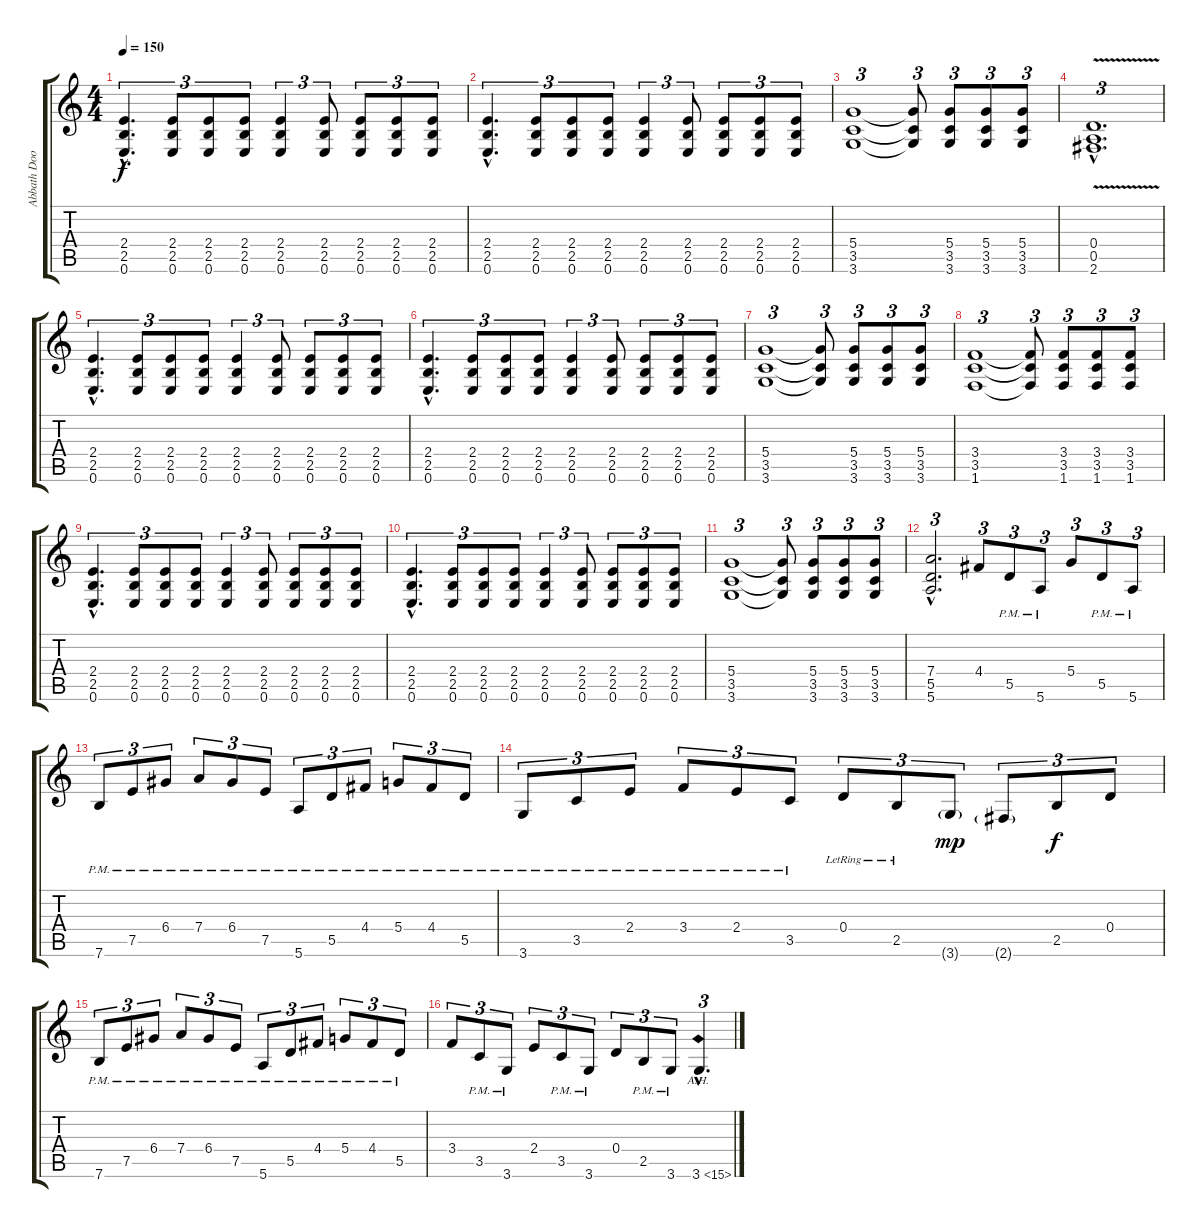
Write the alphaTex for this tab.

\track ("Abbath Doom Occulta (Guitar)" "Abbath Doo") {instrument distortionguitar}
\staff {score tabs}
\tuning (E4 B3 G3 D3 A2 E2) {hide}
\ts (4 4)
\tempo 150
\clef g2
\ks c
(2.4{hac} 2.5{hac} 0.6{hac}).4{d tu (3 2) dy f} (2.4 2.5 0.6).8{tu (3 2)} (2.4 2.5 0.6).8{tu (3 2)} (2.4 2.5 0.6).8{tu (3 2)} (2.4 2.5 0.6).4{tu (3 2)} (2.4 2.5 0.6).8{tu (3 2)} (2.4 2.5 0.6).8{tu (3 2)} (2.4 2.5 0.6).8{tu (3 2)} (2.4 2.5 0.6).8{tu (3 2)} |
(2.4{hac} 2.5{hac} 0.6{hac}).4{d tu (3 2)} (2.4 2.5 0.6).8{tu (3 2)} (2.4 2.5 0.6).8{tu (3 2)} (2.4 2.5 0.6).8{tu (3 2)} (2.4 2.5 0.6).4{tu (3 2)} (2.4 2.5 0.6).8{tu (3 2)} (2.4 2.5 0.6).8{tu (3 2)} (2.4 2.5 0.6).8{tu (3 2)} (2.4 2.5 0.6).8{tu (3 2)} |
(5.4 3.5 3.6).1{tu (3 2)} (5.4{t} 3.5{t} 3.6{t}).8{tu (3 2)} (5.4 3.5 3.6).8{tu (3 2)} (5.4 3.5 3.6).8{tu (3 2)} (5.4 3.5 3.6).8{tu (3 2)} |
(0.4{hac} 0.5{hac} 2.6{v hac}).1{d tu (3 2)} |
(2.4{hac} 2.5{hac} 0.6{hac}).4{d tu (3 2)} (2.4 2.5 0.6).8{tu (3 2)} (2.4 2.5 0.6).8{tu (3 2)} (2.4 2.5 0.6).8{tu (3 2)} (2.4 2.5 0.6).4{tu (3 2)} (2.4 2.5 0.6).8{tu (3 2)} (2.4 2.5 0.6).8{tu (3 2)} (2.4 2.5 0.6).8{tu (3 2)} (2.4 2.5 0.6).8{tu (3 2)} |
(2.4{hac} 2.5{hac} 0.6{hac}).4{d tu (3 2)} (2.4 2.5 0.6).8{tu (3 2)} (2.4 2.5 0.6).8{tu (3 2)} (2.4 2.5 0.6).8{tu (3 2)} (2.4 2.5 0.6).4{tu (3 2)} (2.4 2.5 0.6).8{tu (3 2)} (2.4 2.5 0.6).8{tu (3 2)} (2.4 2.5 0.6).8{tu (3 2)} (2.4 2.5 0.6).8{tu (3 2)} |
(5.4 3.5 3.6).1{tu (3 2)} (5.4{t} 3.5{t} 3.6{t}).8{tu (3 2)} (5.4 3.5 3.6).8{tu (3 2)} (5.4 3.5 3.6).8{tu (3 2)} (5.4 3.5 3.6).8{tu (3 2)} |
(3.4 3.5 1.6).1{tu (3 2)} (3.4{t} 3.5{t} 1.6{t}).8{tu (3 2)} (3.4 3.5 1.6).8{tu (3 2)} (3.4 3.5 1.6).8{tu (3 2)} (3.4 3.5 1.6).8{tu (3 2)} |
(2.4{hac} 2.5{hac} 0.6{hac}).4{d tu (3 2)} (2.4 2.5 0.6).8{tu (3 2)} (2.4 2.5 0.6).8{tu (3 2)} (2.4 2.5 0.6).8{tu (3 2)} (2.4 2.5 0.6).4{tu (3 2)} (2.4 2.5 0.6).8{tu (3 2)} (2.4 2.5 0.6).8{tu (3 2)} (2.4 2.5 0.6).8{tu (3 2)} (2.4 2.5 0.6).8{tu (3 2)} |
(2.4{hac} 2.5{hac} 0.6{hac}).4{d tu (3 2)} (2.4 2.5 0.6).8{tu (3 2)} (2.4 2.5 0.6).8{tu (3 2)} (2.4 2.5 0.6).8{tu (3 2)} (2.4 2.5 0.6).4{tu (3 2)} (2.4 2.5 0.6).8{tu (3 2)} (2.4 2.5 0.6).8{tu (3 2)} (2.4 2.5 0.6).8{tu (3 2)} (2.4 2.5 0.6).8{tu (3 2)} |
(5.4 3.5 3.6).1{tu (3 2)} (5.4{t} 3.5{t} 3.6{t}).8{tu (3 2)} (5.4 3.5 3.6).8{tu (3 2)} (5.4 3.5 3.6).8{tu (3 2)} (5.4 3.5 3.6).8{tu (3 2)} |
(7.4{hac} 5.5{hac} 5.6{hac}).2{d tu (3 2)} 4.4.8{tu (3 2)} 5.5{pm}.8{tu (3 2)} 5.6{pm}.8{tu (3 2)} 5.4.8{tu (3 2)} 5.5{pm}.8{tu (3 2)} 5.6{pm}.8{tu (3 2)} |
7.6{pm}.8{tu (3 2)} 7.5{pm}.8{tu (3 2)} 6.4{pm}.8{tu (3 2)} 7.4{pm}.8{tu (3 2)} 6.4{pm}.8{tu (3 2)} 7.5{pm}.8{tu (3 2)} 5.6{pm}.8{tu (3 2)} 5.5{pm}.8{tu (3 2)} 4.4{pm}.8{tu (3 2)} 5.4{pm}.8{tu (3 2)} 4.4{pm}.8{tu (3 2)} 5.5{pm}.8{tu (3 2)} |
3.6{pm}.8{tu (3 2)} 3.5{pm}.8{tu (3 2)} 2.4{pm}.8{tu (3 2)} 3.4{pm}.8{tu (3 2)} 2.4{pm}.8{tu (3 2)} 3.5{pm}.8{tu (3 2)} 0.4{lr}.8{tu (3 2)} 2.5{lr}.8{tu (3 2)} 3.6{g}.8{tu (3 2) dy mp} 2.6{g}.8{tu (3 2)} 2.5.8{tu (3 2) dy f} 0.4.8{tu (3 2)} |
7.6{pm}.8{tu (3 2)} 7.5{pm}.8{tu (3 2)} 6.4{pm}.8{tu (3 2)} 7.4{pm}.8{tu (3 2)} 6.4{pm}.8{tu (3 2)} 7.5{pm}.8{tu (3 2)} 5.6{pm}.8{tu (3 2)} 5.5{pm}.8{tu (3 2)} 4.4{pm}.8{tu (3 2)} 5.4{pm}.8{tu (3 2)} 4.4{pm}.8{tu (3 2)} 5.5{pm}.8{tu (3 2)} |
3.4.8{tu (3 2)} 3.5{pm}.8{tu (3 2)} 3.6{pm}.8{tu (3 2)} 2.4.8{tu (3 2)} 3.5{pm}.8{tu (3 2)} 3.6{pm}.8{tu (3 2)} 0.4.8{tu (3 2)} 2.5{pm}.8{tu (3 2)} 3.6{pm}.8{tu (3 2)} 3.6{ah 12 hac}.4{d tu (3 2) instrument guitarharmonics}
